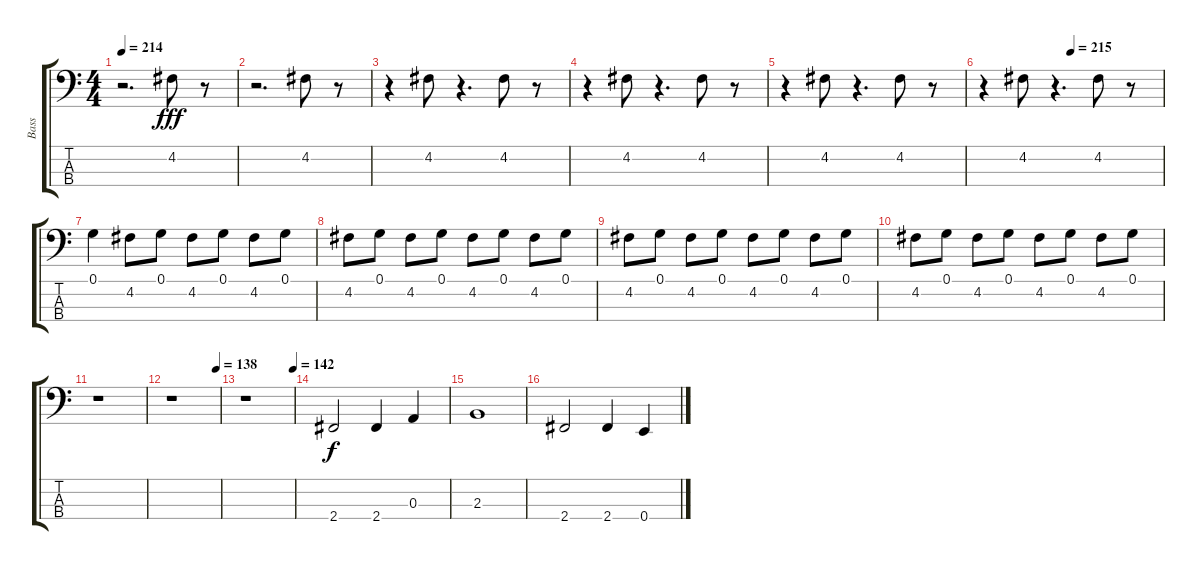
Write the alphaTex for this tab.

\track ("Bass" "Bass") {instrument acousticbass}
\staff {score tabs}
\tuning (G2 D2 A1 E1) {hide}
\ts (4 4)
\tempo 214
\clef f4
\ks c
r.2{d dy fff} 4.2.8 r.8 |
r.2{d} 4.2.8 r.8 |
r.4 4.2.8 r.4{d} 4.2.8 r.8 |
r.4 4.2.8 r.4{d} 4.2.8 r.8 |
r.4 4.2.8 r.4{d} 4.2.8 r.8 |
\tempo (215 0.4895833333333333)
r.4 4.2.8 r.4{d} 4.2.8 r.8 |
0.1.4 4.2.8 0.1.8 4.2.8 0.1.8 4.2.8 0.1.8 |
4.2.8 0.1.8 4.2.8 0.1.8 4.2.8 0.1.8 4.2.8 0.1.8 |
4.2.8 0.1.8 4.2.8 0.1.8 4.2.8 0.1.8 4.2.8 0.1.8 |
4.2.8 0.1.8 4.2.8 0.1.8 4.2.8 0.1.8 4.2.8 0.1.8 |
r.1 |
\tempo (138 0.9375)
r.1 |
\tempo (142 1)
r.1 |
2.4.2{dy f} 2.4.4 0.3.4 |
2.3.1 |
2.4.2 2.4.4 0.4.4
